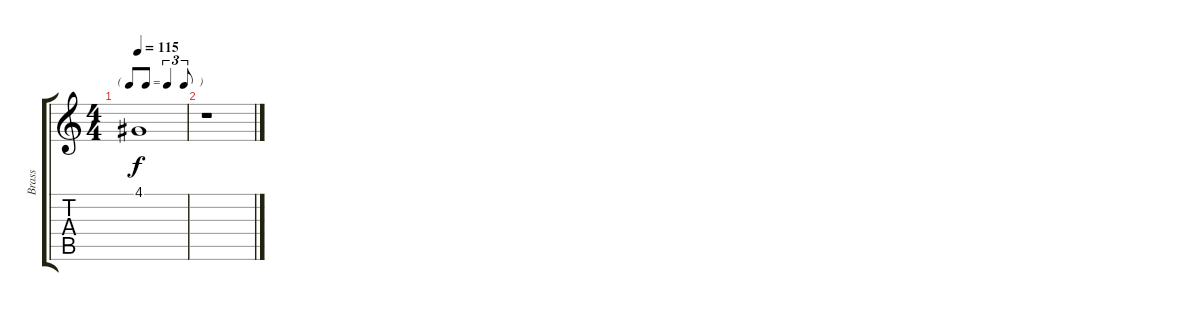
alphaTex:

\track ("Brass" "Brass") {instrument brasssection}
\staff {score tabs}
\tuning (E4 B3 G3 D3 A2 E2) {hide}
\ts (4 4)
\tf triplet8th
\tempo 115
\clef g2
\ks c
4.1.1{dy f} |
r.1
